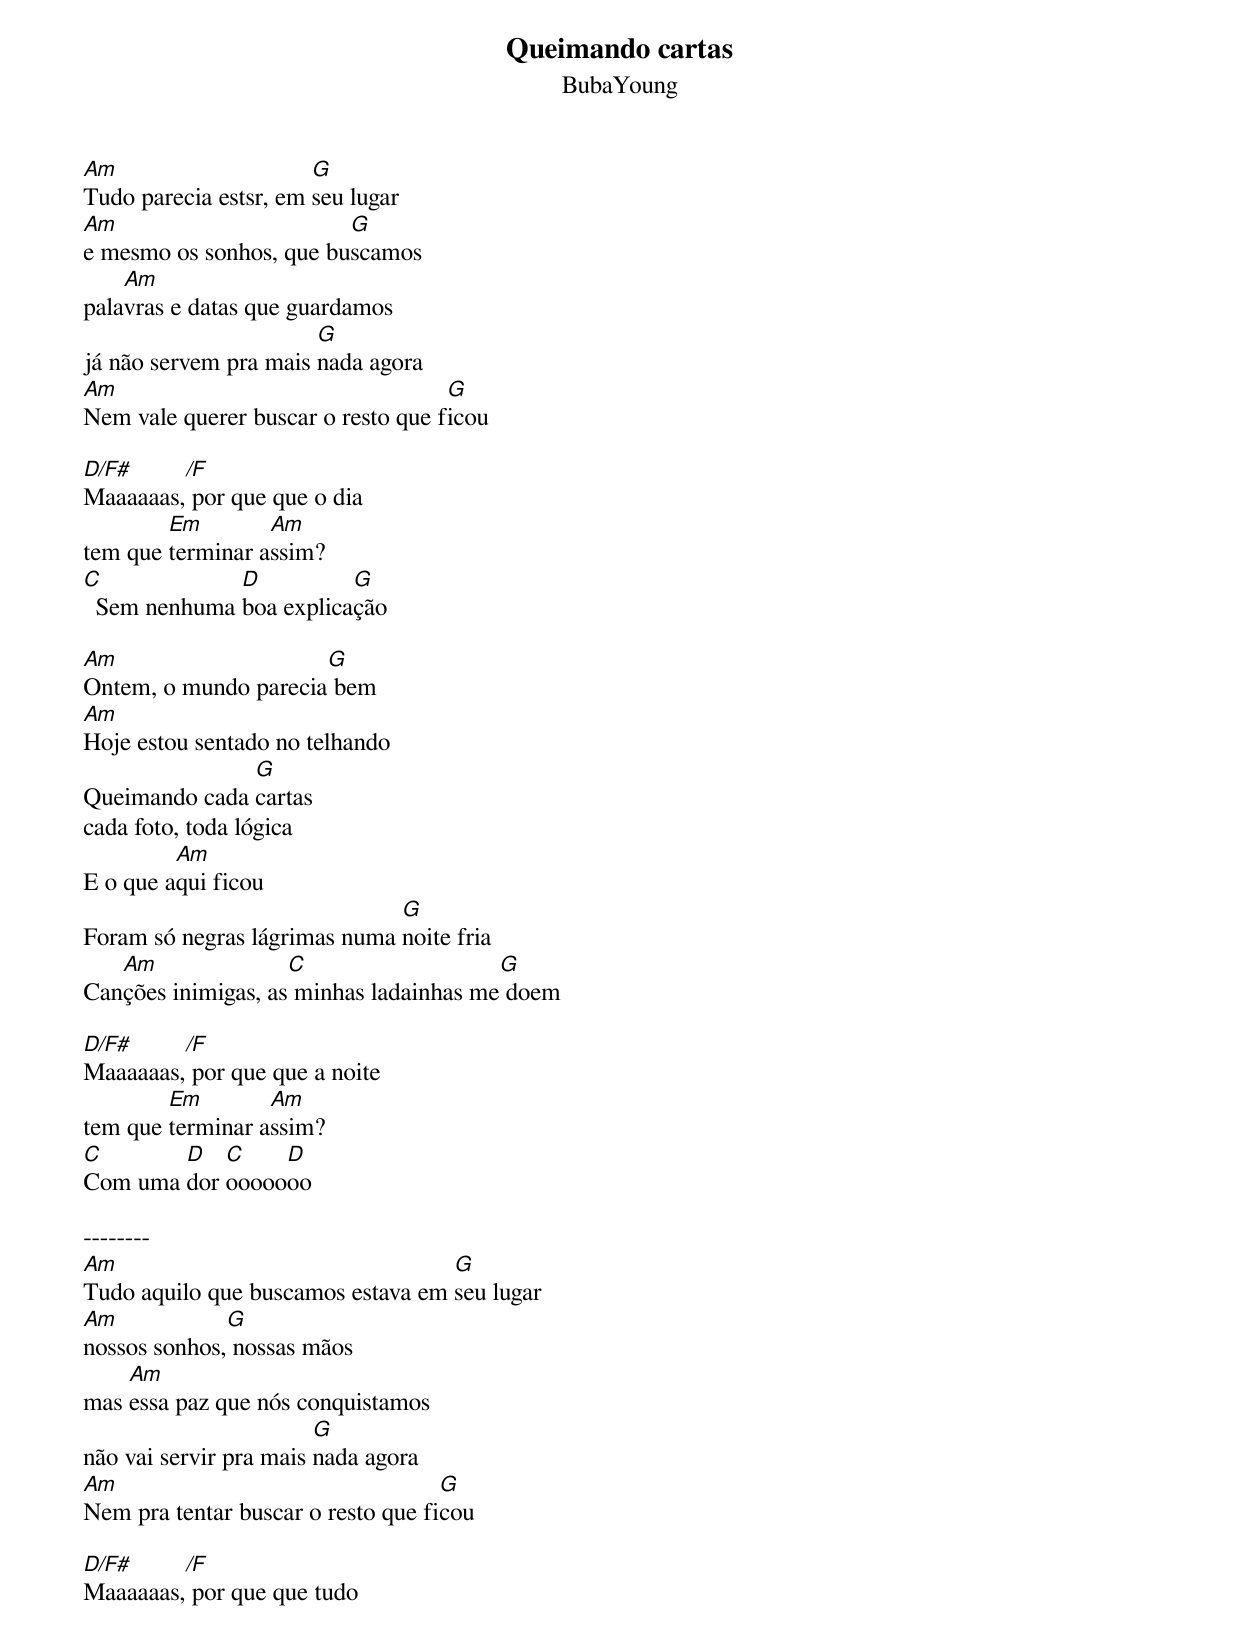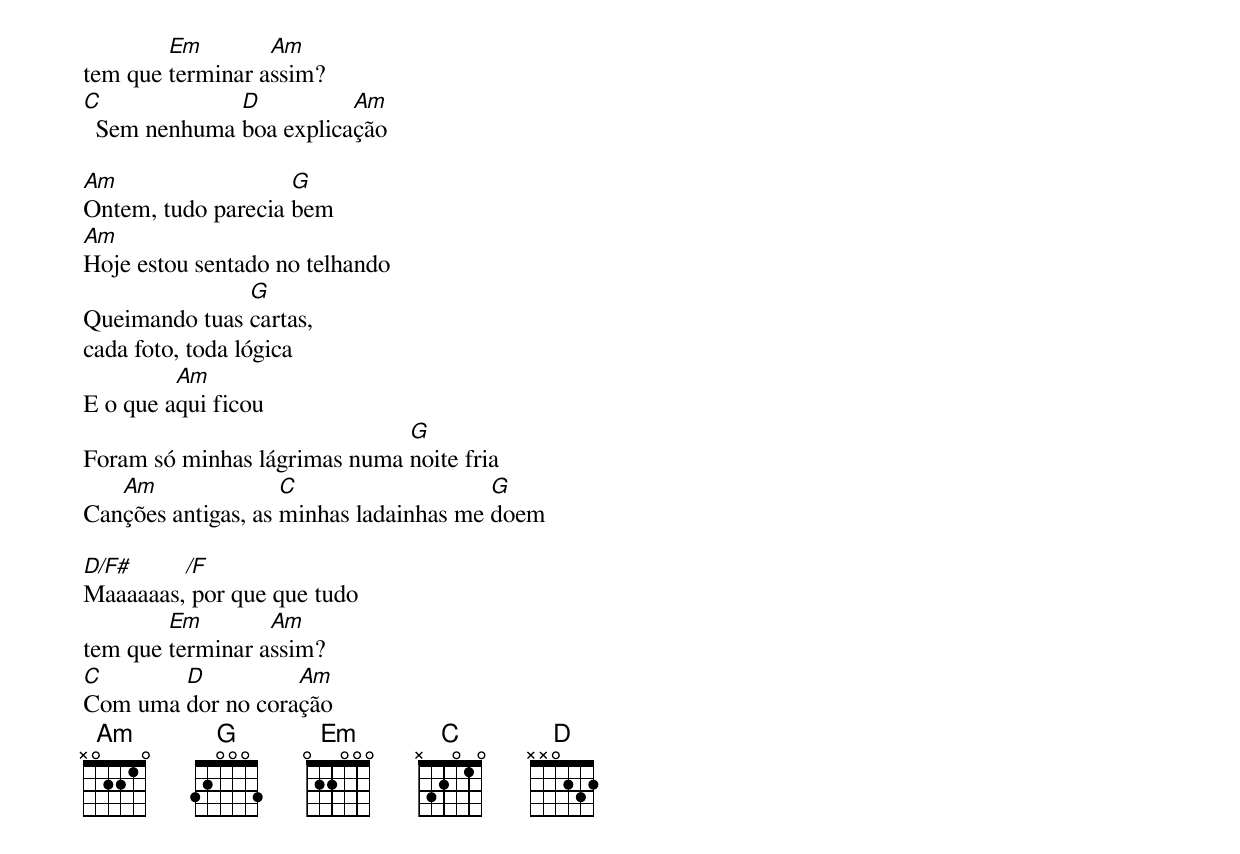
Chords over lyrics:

Queimando cartas
BubaYoung

Am                     G
Tudo parecia estsr, em seu lugar
Am                       G
e mesmo os sonhos, que buscamos
    Am
palavras e datas que guardamos
                       G
já não servem pra mais nada agora
Am                                  G
Nem vale querer buscar o resto que ficou

D/F#     /F
Maaaaaas, por que que o dia
        Em        Am
tem que terminar assim?
C             D          G
  Sem nenhuma boa explicação

Am                    G
Ontem, o mundo parecia bem
Am
Hoje estou sentado no telhando
               G
Queimando cada cartas
cada foto, toda lógica
         Am
E o que aqui ficou
                              G
Foram só negras lágrimas numa noite fria
   Am               C                   G
Canções inimigas, as minhas ladainhas me doem

D/F#     /F
Maaaaaas, por que que a noite
        Em        Am
tem que terminar assim?
C       D   C    D
Com uma dor ooooooo

--------
Am                                 G
Tudo aquilo que buscamos estava em seu lugar
Am            G
nossos sonhos, nossas mãos
    Am
mas essa paz que nós conquistamos
                        G
não vai servir pra mais nada agora
Am                                  G
Nem pra tentar buscar o resto que ficou

D/F#     /F
Maaaaaas, por que que tudo
        Em        Am
tem que terminar assim?
C             D          Am
  Sem nenhuma boa explicação

Am                  G
Ontem, tudo parecia bem
Am
Hoje estou sentado no telhando
               G
Queimando tuas cartas,
cada foto, toda lógica
         Am
E o que aqui ficou
                              G
Foram só minhas lágrimas numa noite fria
   Am               C                   G
Canções antigas, as minhas ladainhas me doem

D/F#     /F
Maaaaaas, por que que tudo
        Em        Am
tem que terminar assim?
C       D          Am
Com uma dor no coração
